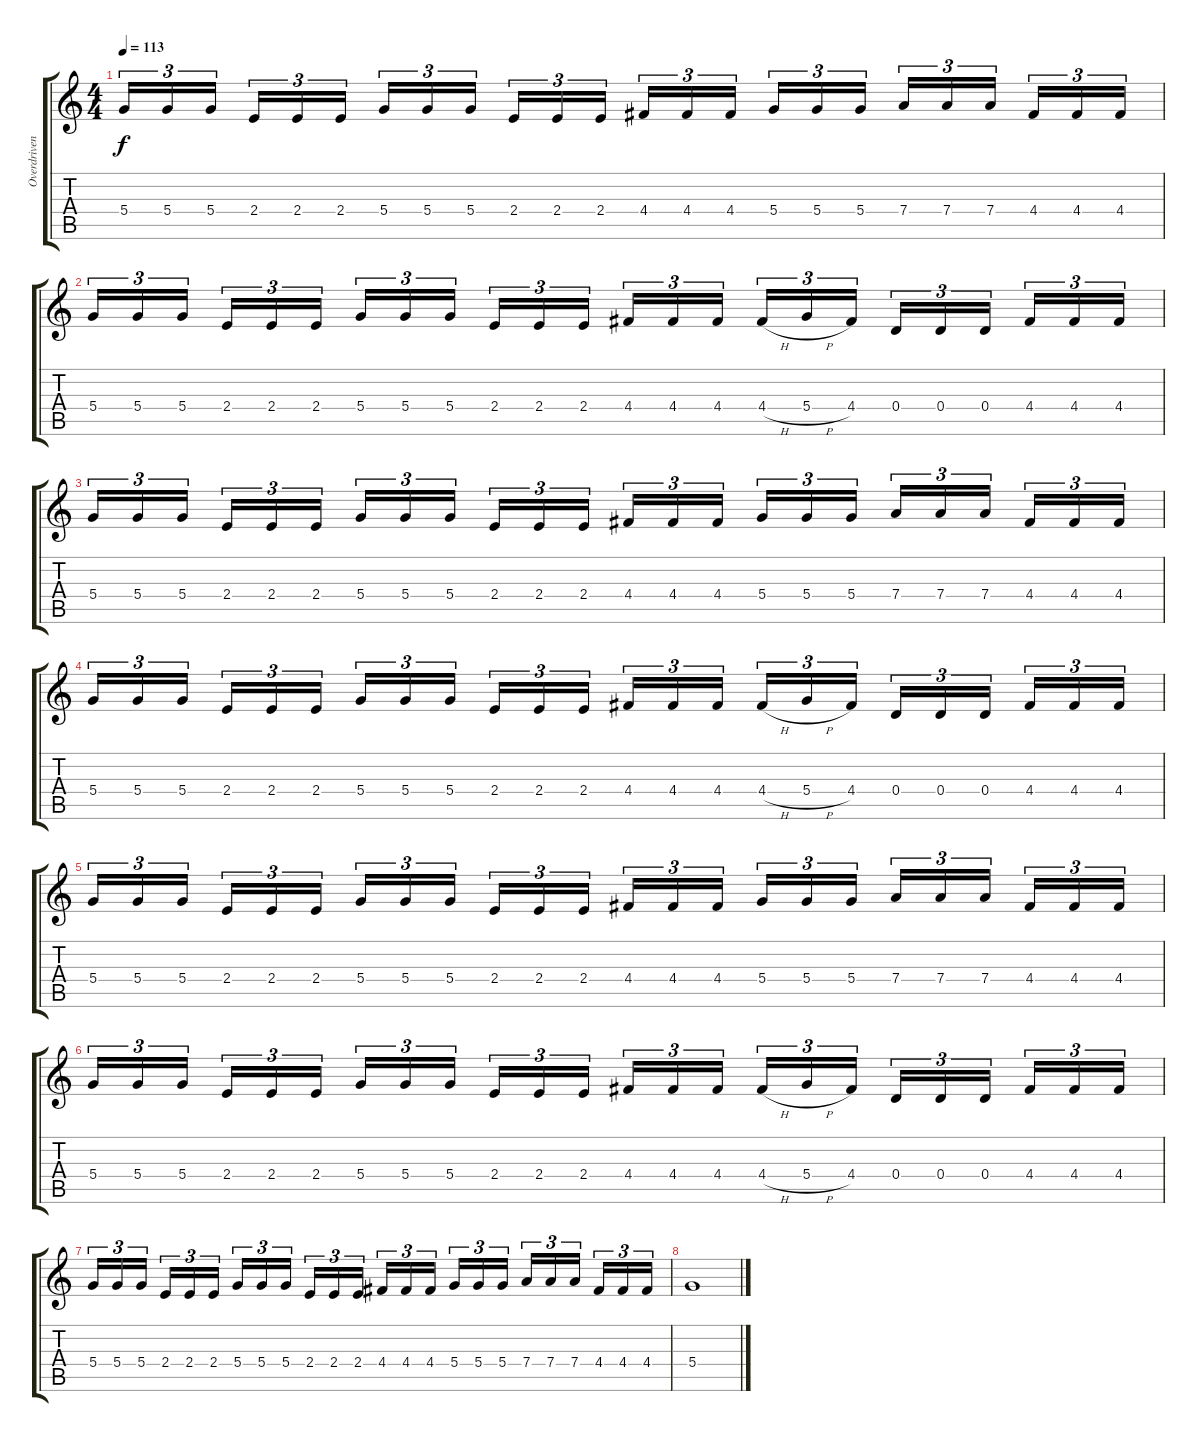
\track ("Overdriven Guitar 1" "Overdriven") {instrument overdrivenguitar}
\staff {score tabs}
\tuning (E4 B3 G3 D3 A2 E2) {hide}
\ts (4 4)
\tempo 113
\clef g2
\ks c
5.4.16{tu (3 2) dy f} 5.4.16{tu (3 2)} 5.4.16{tu (3 2)} 2.4.16{tu (3 2)} 2.4.16{tu (3 2)} 2.4.16{tu (3 2)} 5.4.16{tu (3 2)} 5.4.16{tu (3 2)} 5.4.16{tu (3 2)} 2.4.16{tu (3 2)} 2.4.16{tu (3 2)} 2.4.16{tu (3 2)} 4.4.16{tu (3 2)} 4.4.16{tu (3 2)} 4.4.16{tu (3 2)} 5.4.16{tu (3 2)} 5.4.16{tu (3 2)} 5.4.16{tu (3 2)} 7.4.16{tu (3 2)} 7.4.16{tu (3 2)} 7.4.16{tu (3 2)} 4.4.16{tu (3 2)} 4.4.16{tu (3 2)} 4.4.16{tu (3 2)} |
5.4.16{tu (3 2)} 5.4.16{tu (3 2)} 5.4.16{tu (3 2)} 2.4.16{tu (3 2)} 2.4.16{tu (3 2)} 2.4.16{tu (3 2)} 5.4.16{tu (3 2)} 5.4.16{tu (3 2)} 5.4.16{tu (3 2)} 2.4.16{tu (3 2)} 2.4.16{tu (3 2)} 2.4.16{tu (3 2)} 4.4.16{tu (3 2)} 4.4.16{tu (3 2)} 4.4.16{tu (3 2)} 4.4{h}.16{tu (3 2)} 5.4{h}.16{tu (3 2)} 4.4.16{tu (3 2)} 0.4.16{tu (3 2)} 0.4.16{tu (3 2)} 0.4.16{tu (3 2)} 4.4.16{tu (3 2)} 4.4.16{tu (3 2)} 4.4.16{tu (3 2)} |
5.4.16{tu (3 2)} 5.4.16{tu (3 2)} 5.4.16{tu (3 2)} 2.4.16{tu (3 2)} 2.4.16{tu (3 2)} 2.4.16{tu (3 2)} 5.4.16{tu (3 2)} 5.4.16{tu (3 2)} 5.4.16{tu (3 2)} 2.4.16{tu (3 2)} 2.4.16{tu (3 2)} 2.4.16{tu (3 2)} 4.4.16{tu (3 2)} 4.4.16{tu (3 2)} 4.4.16{tu (3 2)} 5.4.16{tu (3 2)} 5.4.16{tu (3 2)} 5.4.16{tu (3 2)} 7.4.16{tu (3 2)} 7.4.16{tu (3 2)} 7.4.16{tu (3 2)} 4.4.16{tu (3 2)} 4.4.16{tu (3 2)} 4.4.16{tu (3 2)} |
5.4.16{tu (3 2)} 5.4.16{tu (3 2)} 5.4.16{tu (3 2)} 2.4.16{tu (3 2)} 2.4.16{tu (3 2)} 2.4.16{tu (3 2)} 5.4.16{tu (3 2)} 5.4.16{tu (3 2)} 5.4.16{tu (3 2)} 2.4.16{tu (3 2)} 2.4.16{tu (3 2)} 2.4.16{tu (3 2)} 4.4.16{tu (3 2)} 4.4.16{tu (3 2)} 4.4.16{tu (3 2)} 4.4{h}.16{tu (3 2)} 5.4{h}.16{tu (3 2)} 4.4.16{tu (3 2)} 0.4.16{tu (3 2)} 0.4.16{tu (3 2)} 0.4.16{tu (3 2)} 4.4.16{tu (3 2)} 4.4.16{tu (3 2)} 4.4.16{tu (3 2)} |
5.4.16{tu (3 2)} 5.4.16{tu (3 2)} 5.4.16{tu (3 2)} 2.4.16{tu (3 2)} 2.4.16{tu (3 2)} 2.4.16{tu (3 2)} 5.4.16{tu (3 2)} 5.4.16{tu (3 2)} 5.4.16{tu (3 2)} 2.4.16{tu (3 2)} 2.4.16{tu (3 2)} 2.4.16{tu (3 2)} 4.4.16{tu (3 2)} 4.4.16{tu (3 2)} 4.4.16{tu (3 2)} 5.4.16{tu (3 2)} 5.4.16{tu (3 2)} 5.4.16{tu (3 2)} 7.4.16{tu (3 2)} 7.4.16{tu (3 2)} 7.4.16{tu (3 2)} 4.4.16{tu (3 2)} 4.4.16{tu (3 2)} 4.4.16{tu (3 2)} |
5.4.16{tu (3 2)} 5.4.16{tu (3 2)} 5.4.16{tu (3 2)} 2.4.16{tu (3 2)} 2.4.16{tu (3 2)} 2.4.16{tu (3 2)} 5.4.16{tu (3 2)} 5.4.16{tu (3 2)} 5.4.16{tu (3 2)} 2.4.16{tu (3 2)} 2.4.16{tu (3 2)} 2.4.16{tu (3 2)} 4.4.16{tu (3 2)} 4.4.16{tu (3 2)} 4.4.16{tu (3 2)} 4.4{h}.16{tu (3 2)} 5.4{h}.16{tu (3 2)} 4.4.16{tu (3 2)} 0.4.16{tu (3 2)} 0.4.16{tu (3 2)} 0.4.16{tu (3 2)} 4.4.16{tu (3 2)} 4.4.16{tu (3 2)} 4.4.16{tu (3 2)} |
5.4.16{tu (3 2)} 5.4.16{tu (3 2)} 5.4.16{tu (3 2)} 2.4.16{tu (3 2)} 2.4.16{tu (3 2)} 2.4.16{tu (3 2)} 5.4.16{tu (3 2)} 5.4.16{tu (3 2)} 5.4.16{tu (3 2)} 2.4.16{tu (3 2)} 2.4.16{tu (3 2)} 2.4.16{tu (3 2)} 4.4.16{tu (3 2)} 4.4.16{tu (3 2)} 4.4.16{tu (3 2)} 5.4.16{tu (3 2)} 5.4.16{tu (3 2)} 5.4.16{tu (3 2)} 7.4.16{tu (3 2)} 7.4.16{tu (3 2)} 7.4.16{tu (3 2)} 4.4.16{tu (3 2)} 4.4.16{tu (3 2)} 4.4.16{tu (3 2)} |
5.4.1
